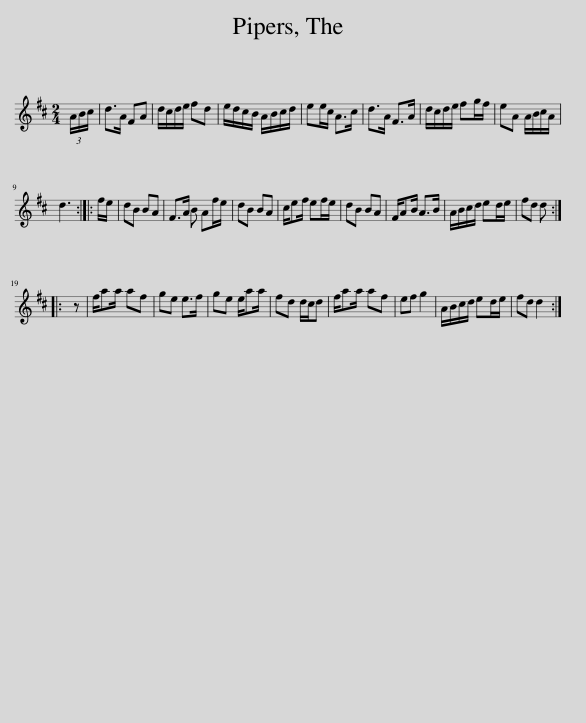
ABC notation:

X:1
L:1/8
M:2/4
I:linebreak $
K:D
V:1 treble
V:1
 (3A/B/c/ | d>A FA | d/c/d/e/ fd | e/d/c/B/ A/B/c/d/ | ee/c/ A>c | %5
 d>A F>A | d/c/d/e/ fg/f/ | eA A/B/c/A/ |$ d3 :: f/e/ | %10
 dB BA | F>A B Af/e/ | dB BA | c/ef/ ef/e/ | dB BA | %15
 F/AB/ A>B | A/B/c/d/ ed/e/ | fd d ::$ z | f/aa/ af | %20
 ge e>f | ge e/aa/ | fd d/c/d | f/aa/ af | ef g2 | %25
 A/B/c/d/ ed/e/ | fd d2 :| %27
